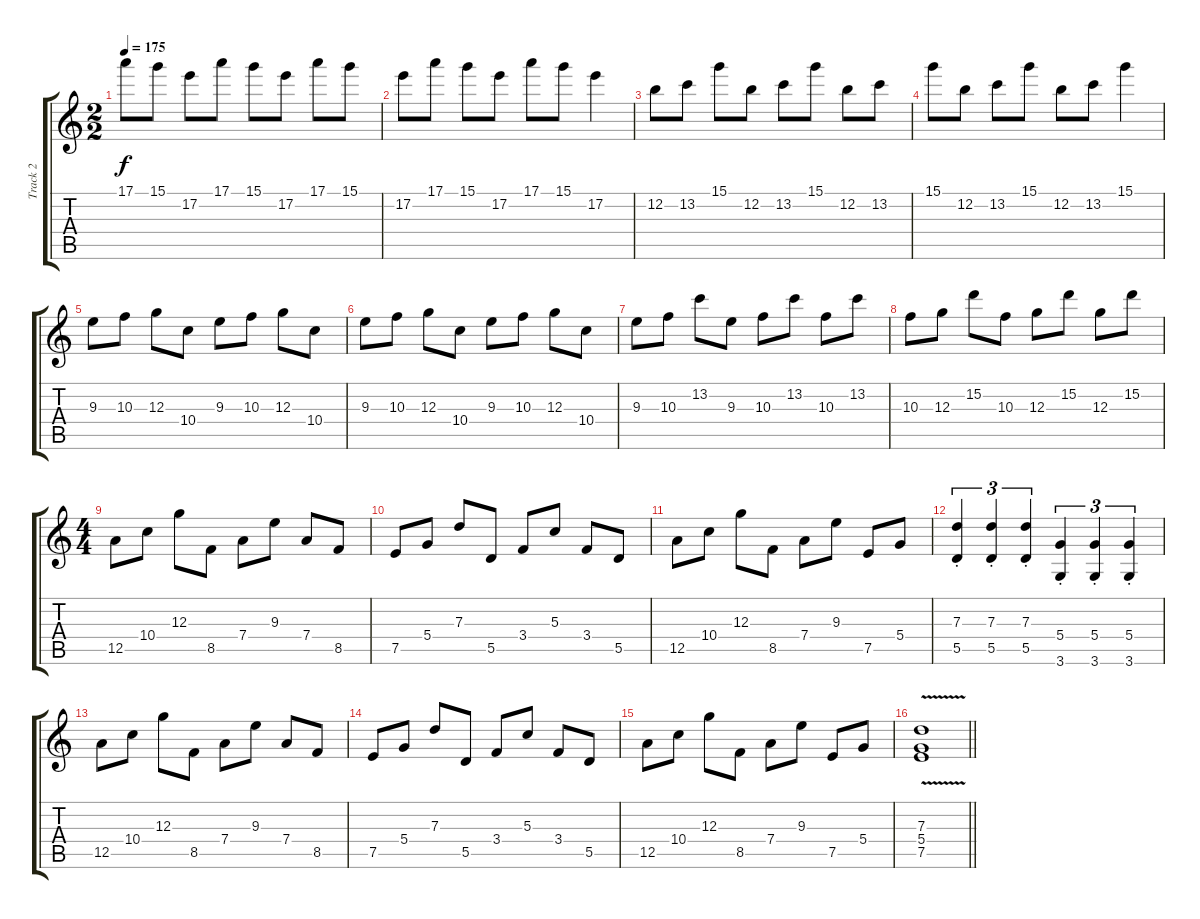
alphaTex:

\track ("Track 2" "Track 2") {instrument overdrivenguitar}
\staff {score tabs}
\tuning (E4 B3 G3 D3 A2 E2) {hide}
\ts (2 2)
\tempo 175
\clef g2
\ks c
17.1.8{dy f} 15.1.8 17.2.8 17.1.8 15.1.8 17.2.8 17.1.8 15.1.8 |
17.2.8 17.1.8 15.1.8 17.2.8 17.1.8 15.1.8 17.2.4 |
12.2.8 13.2.8 15.1.8 12.2.8 13.2.8 15.1.8 12.2.8 13.2.8 |
15.1.8 12.2.8 13.2.8 15.1.8 12.2.8 13.2.8 15.1.4 |
9.3.8 10.3.8 12.3.8 10.4.8 9.3.8 10.3.8 12.3.8 10.4.8 |
9.3.8 10.3.8 12.3.8 10.4.8 9.3.8 10.3.8 12.3.8 10.4.8 |
9.3.8 10.3.8 13.2.8 9.3.8 10.3.8 13.2.8 10.3.8 13.2.8 |
10.3.8 12.3.8 15.2.8 10.3.8 12.3.8 15.2.8 12.3.8 15.2.8 |
\ts (4 4)
12.5.8 10.4.8 12.3.8 8.5.8 7.4.8 9.3.8 7.4.8 8.5.8 |
7.5.8 5.4.8 7.3.8 5.5.8 3.4.8 5.3.8 3.4.8 5.5.8 |
12.5.8 10.4.8 12.3.8 8.5.8 7.4.8 9.3.8 7.5.8 5.4.8 |
(7.3{st} 5.5{st}).4{tu (3 2)} (7.3{st} 5.5{st}).4{tu (3 2)} (7.3{st} 5.5{st}).4{tu (3 2)} (5.4{st} 3.6{st}).4{tu (3 2)} (5.4{st} 3.6{st}).4{tu (3 2)} (5.4{st} 3.6{st}).4{tu (3 2)} |
12.5.8 10.4.8 12.3.8 8.5.8 7.4.8 9.3.8 7.4.8 8.5.8 |
7.5.8 5.4.8 7.3.8 5.5.8 3.4.8 5.3.8 3.4.8 5.5.8 |
12.5.8 10.4.8 12.3.8 8.5.8 7.4.8 9.3.8 7.5.8 5.4.8 |
\barLineRight lightlight
(7.3{v} 5.4{v} 7.5{v}).1
